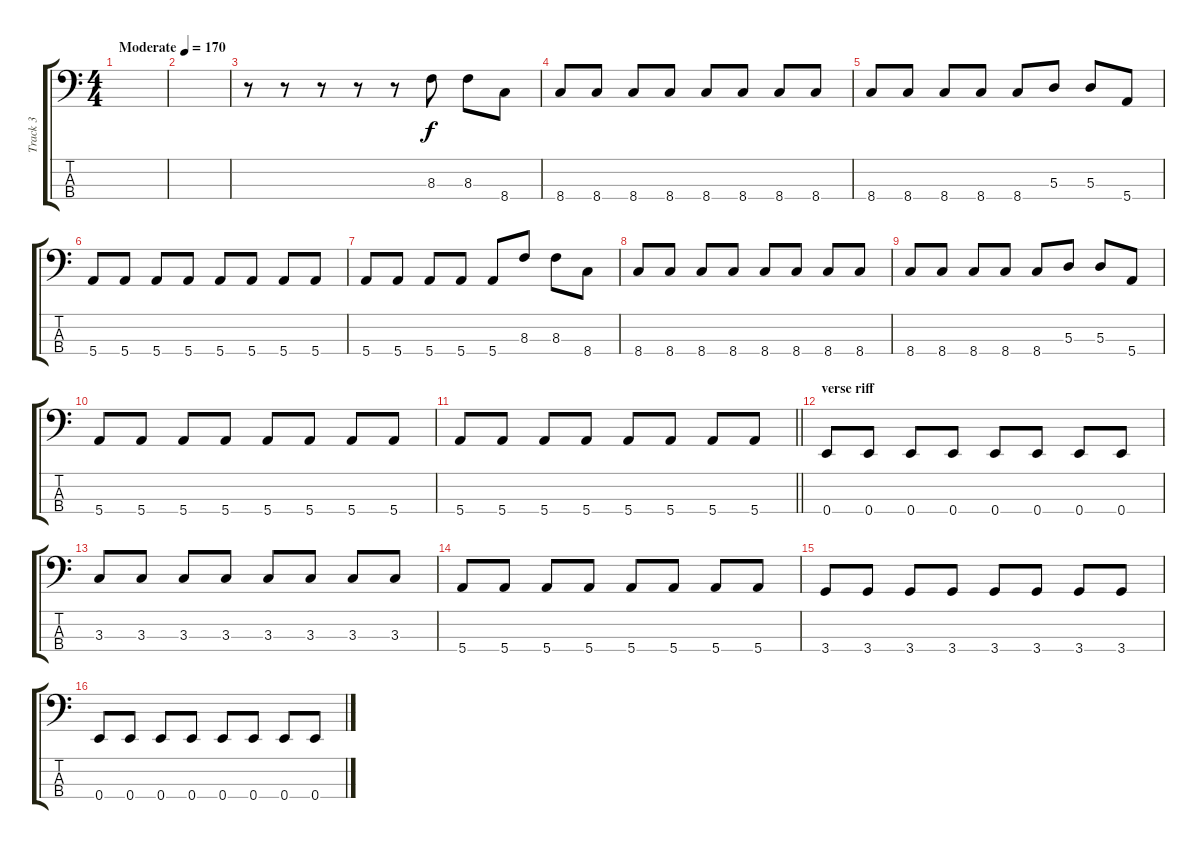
\track ("Track 3" "Track 3") {instrument electricbassfinger}
\staff {score tabs}
\tuning (G2 D2 A1 E1) {hide}
\ts (4 4)
\tempo (170 "Moderate")
\clef f4
\ks c
|
|
r.8 r.8 r.8 r.8 r.8 8.3.8 8.3.8 8.4.8 |
8.4.8 8.4.8 8.4.8 8.4.8 8.4.8 8.4.8 8.4.8 8.4.8 |
8.4.8 8.4.8 8.4.8 8.4.8 8.4.8 5.3.8 5.3.8 5.4.8 |
5.4.8 5.4.8 5.4.8 5.4.8 5.4.8 5.4.8 5.4.8 5.4.8 |
5.4.8 5.4.8 5.4.8 5.4.8 5.4.8 8.3.8 8.3.8 8.4.8 |
8.4.8 8.4.8 8.4.8 8.4.8 8.4.8 8.4.8 8.4.8 8.4.8 |
8.4.8 8.4.8 8.4.8 8.4.8 8.4.8 5.3.8 5.3.8 5.4.8 |
5.4.8 5.4.8 5.4.8 5.4.8 5.4.8 5.4.8 5.4.8 5.4.8 |
\barLineRight lightlight
5.4.8 5.4.8 5.4.8 5.4.8 5.4.8 5.4.8 5.4.8 5.4.8 |
\section ("" "verse riff")
0.4.8 0.4.8 0.4.8 0.4.8 0.4.8 0.4.8 0.4.8 0.4.8 |
3.3.8 3.3.8 3.3.8 3.3.8 3.3.8 3.3.8 3.3.8 3.3.8 |
5.4.8 5.4.8 5.4.8 5.4.8 5.4.8 5.4.8 5.4.8 5.4.8 |
3.4.8 3.4.8 3.4.8 3.4.8 3.4.8 3.4.8 3.4.8 3.4.8 |
0.4.8 0.4.8 0.4.8 0.4.8 0.4.8 0.4.8 0.4.8 0.4.8
